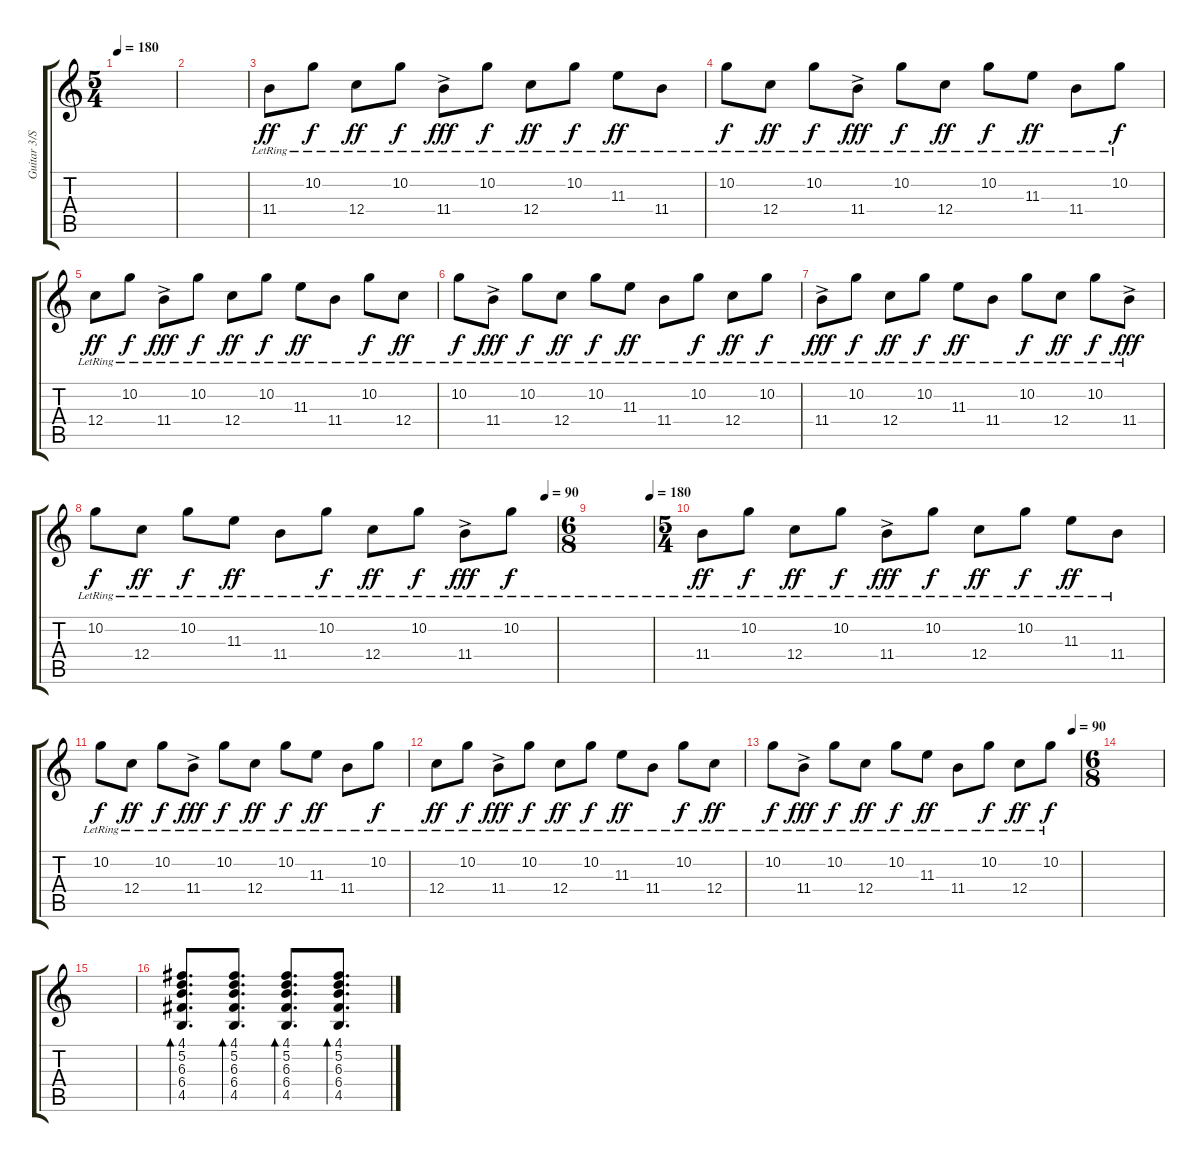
\track ("Guitar 3/Sitar" "Guitar 3/S") {instrument acousticguitarsteel}
\staff {score tabs}
\tuning (D4 A3 F3 C3 G2 C2) {hide}
\ts (5 4)
\tempo 180
\clef g2
\ks c
|
|
11.4{lr}.8{dy ff} 10.2{lr}.8{dy f} 12.4{lr}.8{dy ff} 10.2{lr}.8{dy f} 11.4{ac lr}.8{dy fff} 10.2{lr}.8{dy f} 12.4{lr}.8{dy ff} 10.2{lr}.8{dy f} 11.3{lr}.8{dy ff} 11.4{lr}.8 |
10.2{lr}.8{dy f} 12.4{lr}.8{dy ff} 10.2{lr}.8{dy f} 11.4{ac lr}.8{dy fff} 10.2{lr}.8{dy f} 12.4{lr}.8{dy ff} 10.2{lr}.8{dy f} 11.3{lr}.8{dy ff} 11.4{lr}.8 10.2{lr}.8{dy f} |
12.4{lr}.8{dy ff} 10.2{lr}.8{dy f} 11.4{ac lr}.8{dy fff} 10.2{lr}.8{dy f} 12.4{lr}.8{dy ff} 10.2{lr}.8{dy f} 11.3{lr}.8{dy ff} 11.4{lr}.8 10.2{lr}.8{dy f} 12.4{lr}.8{dy ff} |
10.2{lr}.8{dy f} 11.4{ac lr}.8{dy fff} 10.2{lr}.8{dy f} 12.4{lr}.8{dy ff} 10.2{lr}.8{dy f} 11.3{lr}.8{dy ff} 11.4{lr}.8 10.2{lr}.8{dy f} 12.4{lr}.8{dy ff} 10.2{lr}.8{dy f} |
11.4{ac lr}.8{dy fff} 10.2{lr}.8{dy f} 12.4{lr}.8{dy ff} 10.2{lr}.8{dy f} 11.3{lr}.8{dy ff} 11.4{lr}.8 10.2{lr}.8{dy f} 12.4{lr}.8{dy ff} 10.2{lr}.8{dy f} 11.4{ac lr}.8{dy fff} |
\tempo (90 0.975)
10.2{lr}.8{dy f} 12.4{lr}.8{dy ff} 10.2{lr}.8{dy f} 11.3{lr}.8{dy ff} 11.4{lr}.8 10.2{lr}.8{dy f} 12.4{lr}.8{dy ff} 10.2{lr}.8{dy f} 11.4{ac lr}.8{dy fff} 10.2{lr}.8{dy f} |
\ts (6 8)
\tempo (180 0.9583333333333334)
|
\ts (5 4)
11.4{lr}.8{dy ff} 10.2{lr}.8{dy f} 12.4{lr}.8{dy ff} 10.2{lr}.8{dy f} 11.4{ac lr}.8{dy fff} 10.2{lr}.8{dy f} 12.4{lr}.8{dy ff} 10.2{lr}.8{dy f} 11.3{lr}.8{dy ff} 11.4{lr}.8 |
10.2{lr}.8{dy f} 12.4{lr}.8{dy ff} 10.2{lr}.8{dy f} 11.4{ac lr}.8{dy fff} 10.2{lr}.8{dy f} 12.4{lr}.8{dy ff} 10.2{lr}.8{dy f} 11.3{lr}.8{dy ff} 11.4{lr}.8 10.2{lr}.8{dy f} |
12.4{lr}.8{dy ff} 10.2{lr}.8{dy f} 11.4{ac lr}.8{dy fff} 10.2{lr}.8{dy f} 12.4{lr}.8{dy ff} 10.2{lr}.8{dy f} 11.3{lr}.8{dy ff} 11.4{lr}.8 10.2{lr}.8{dy f} 12.4{lr}.8{dy ff} |
\tempo (90 0.975)
10.2{lr}.8{dy f} 11.4{ac lr}.8{dy fff} 10.2{lr}.8{dy f} 12.4{lr}.8{dy ff} 10.2{lr}.8{dy f} 11.3{lr}.8{dy ff} 11.4{lr}.8 10.2{lr}.8{dy f} 12.4{lr}.8{dy ff} 10.2{lr}.8{dy f} |
\ts (6 8)
|
|
(4.1 5.2 6.3 6.4 4.5).8{d bd 120} (4.1 5.2 6.3 6.4 4.5).8{d bd 120} (4.1 5.2 6.3 6.4 4.5).8{d bd 120} (4.1 5.2 6.3 6.4 4.5).8{d bd 120}
